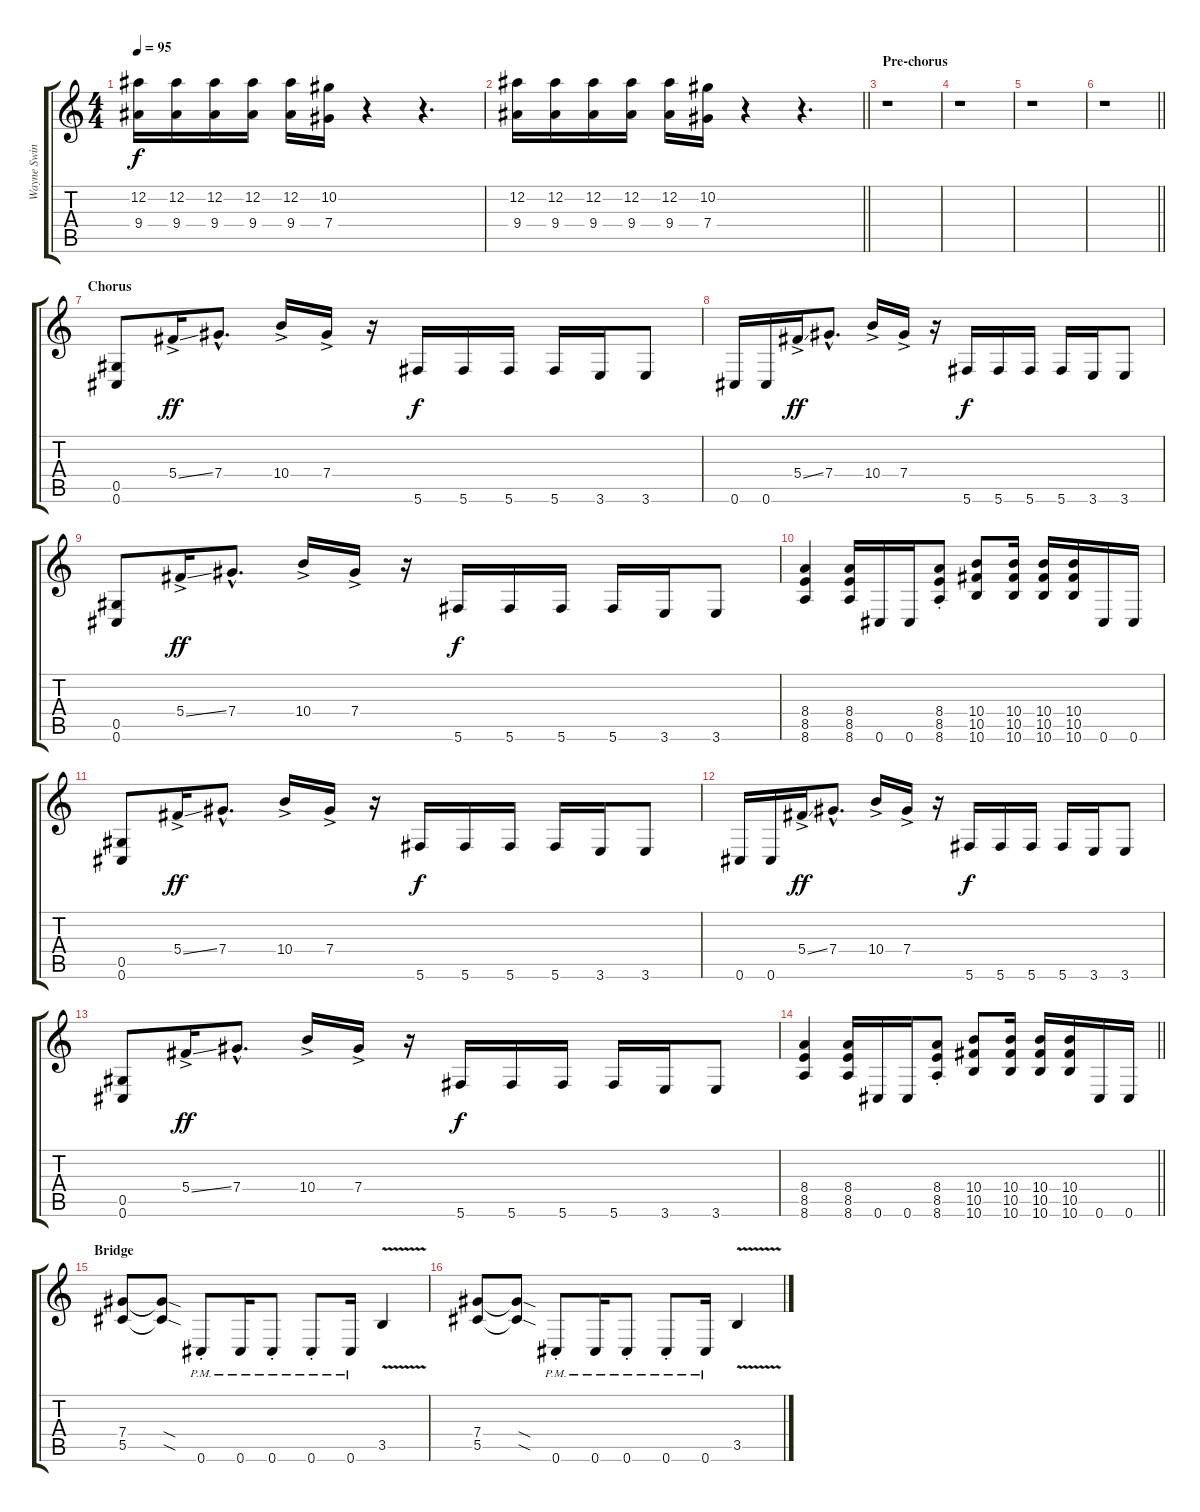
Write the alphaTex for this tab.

\track ("Wayne Swinny (Lead Guitar)" "Wayne Swin") {instrument distortionguitar}
\staff {score tabs}
\tuning (Eb4 Bb3 Gb3 Db3 Ab2 Db2) {hide}
\ts (4 4)
\tempo 95
\clef g2
\ks c
(12.2 9.4).16{dy f} (12.2 9.4).16 (12.2 9.4).16 (12.2 9.4).16 (12.2 9.4).16 (10.2 7.4).16 r.4 r.4{d} |
\barLineRight lightlight
(12.2 9.4).16 (12.2 9.4).16 (12.2 9.4).16 (12.2 9.4).16 (12.2 9.4).16 (10.2 7.4).16 r.4 r.4{d} |
\section ("" "Pre-chorus")
r.1 |
r.1 |
r.1 |
\barLineRight lightlight
r.1 |
\section ("" "Chorus")
(0.5 0.6).8 5.4{ss ac}.16{dy ff} 7.4{hac}.8{d} 10.4{ac}.16 7.4{ac}.16 r.16 5.6.16{dy f} 5.6.16 5.6.16 5.6.16 3.6.16 3.6.8 |
0.6.16 0.6.16 5.4{ss ac}.16{dy ff} 7.4{hac}.8{d} 10.4{ac}.16 7.4{ac}.16 r.16 5.6.16{dy f} 5.6.16 5.6.16 5.6.16 3.6.16 3.6.8 |
(0.5 0.6).8 5.4{ss ac}.16{dy ff} 7.4{hac}.8{d} 10.4{ac}.16 7.4{ac}.16 r.16 5.6.16{dy f} 5.6.16 5.6.16 5.6.16 3.6.16 3.6.8 |
(8.4 8.5 8.6).4 (8.4 8.5 8.6).16 0.6.16 0.6.16 (8.4{st} 8.5{st} 8.6{st}).8 (10.4 10.5 10.6).8 (10.4 10.5 10.6).16 (10.4 10.5 10.6).16 (10.4 10.5 10.6).16 0.6.16 0.6.16 |
(0.5 0.6).8 5.4{ss ac}.16{dy ff} 7.4{hac}.8{d} 10.4{ac}.16 7.4{ac}.16 r.16 5.6.16{dy f} 5.6.16 5.6.16 5.6.16 3.6.16 3.6.8 |
0.6.16 0.6.16 5.4{ss ac}.16{dy ff} 7.4{hac}.8{d} 10.4{ac}.16 7.4{ac}.16 r.16 5.6.16{dy f} 5.6.16 5.6.16 5.6.16 3.6.16 3.6.8 |
(0.5 0.6).8 5.4{ss ac}.16{dy ff} 7.4{hac}.8{d} 10.4{ac}.16 7.4{ac}.16 r.16 5.6.16{dy f} 5.6.16 5.6.16 5.6.16 3.6.16 3.6.8 |
\barLineRight lightlight
(8.4 8.5 8.6).4 (8.4 8.5 8.6).16 0.6.16 0.6.16 (8.4{st} 8.5{st} 8.6{st}).8 (10.4 10.5 10.6).8 (10.4 10.5 10.6).16 (10.4 10.5 10.6).16 (10.4 10.5 10.6).16 0.6.16 0.6.16 |
\section ("" "Bridge")
(7.4 5.5).8 (7.4{sod t} 5.5{sod t}).8 0.6{pm st}.8 0.6{pm}.16 0.6{pm st}.8 0.6{pm st}.8 0.6{pm}.16 3.5{v}.4 |
(7.4 5.5).8 (7.4{sod t} 5.5{sod t}).8 0.6{pm st}.8 0.6{pm}.16 0.6{pm st}.8 0.6{pm st}.8 0.6{pm}.16 3.5{v}.4
